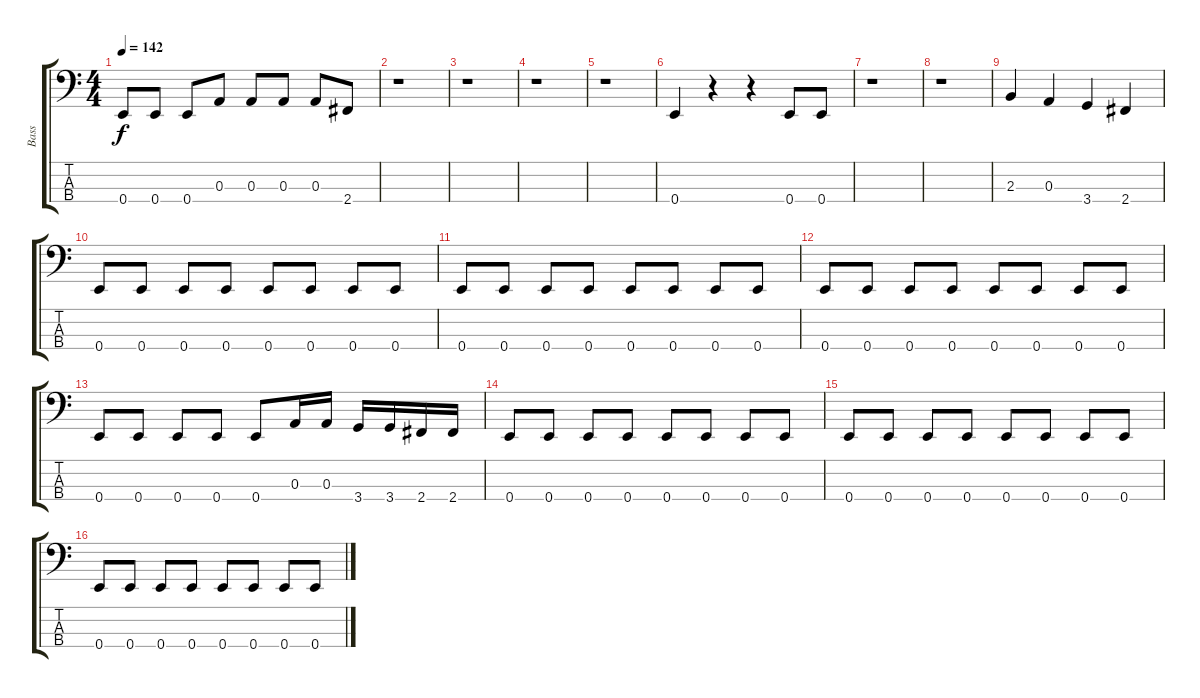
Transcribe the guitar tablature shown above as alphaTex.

\track ("Bass" "Bass") {instrument electricbassfinger}
\staff {score tabs}
\tuning (G2 D2 A1 E1) {hide}
\ts (4 4)
\tempo 142
\clef f4
\ks aminor
0.4.8{dy f} 0.4.8 0.4.8 0.3.8 0.3.8 0.3.8 0.3.8 2.4.8 |
r.1{volume 12} |
r.1 |
r.1 |
r.1 |
0.4.4{volume 9} r.4 r.4 0.4.8 0.4.8 |
r.1 |
r.1 |
2.3.4 0.3.4 3.4.4 2.4.4 |
0.4.8{volume 5} 0.4.8 0.4.8 0.4.8 0.4.8 0.4.8 0.4.8 0.4.8 |
0.4.8 0.4.8 0.4.8 0.4.8 0.4.8 0.4.8 0.4.8 0.4.8 |
0.4.8 0.4.8 0.4.8 0.4.8 0.4.8 0.4.8 0.4.8 0.4.8 |
0.4.8 0.4.8 0.4.8 0.4.8 0.4.8 0.3.16 0.3.16 3.4.16 3.4.16 2.4.16 2.4.16 |
0.4.8{volume 0} 0.4.8 0.4.8 0.4.8 0.4.8 0.4.8 0.4.8 0.4.8 |
0.4.8 0.4.8 0.4.8 0.4.8 0.4.8 0.4.8 0.4.8 0.4.8 |
0.4.8 0.4.8 0.4.8 0.4.8 0.4.8 0.4.8 0.4.8 0.4.8
